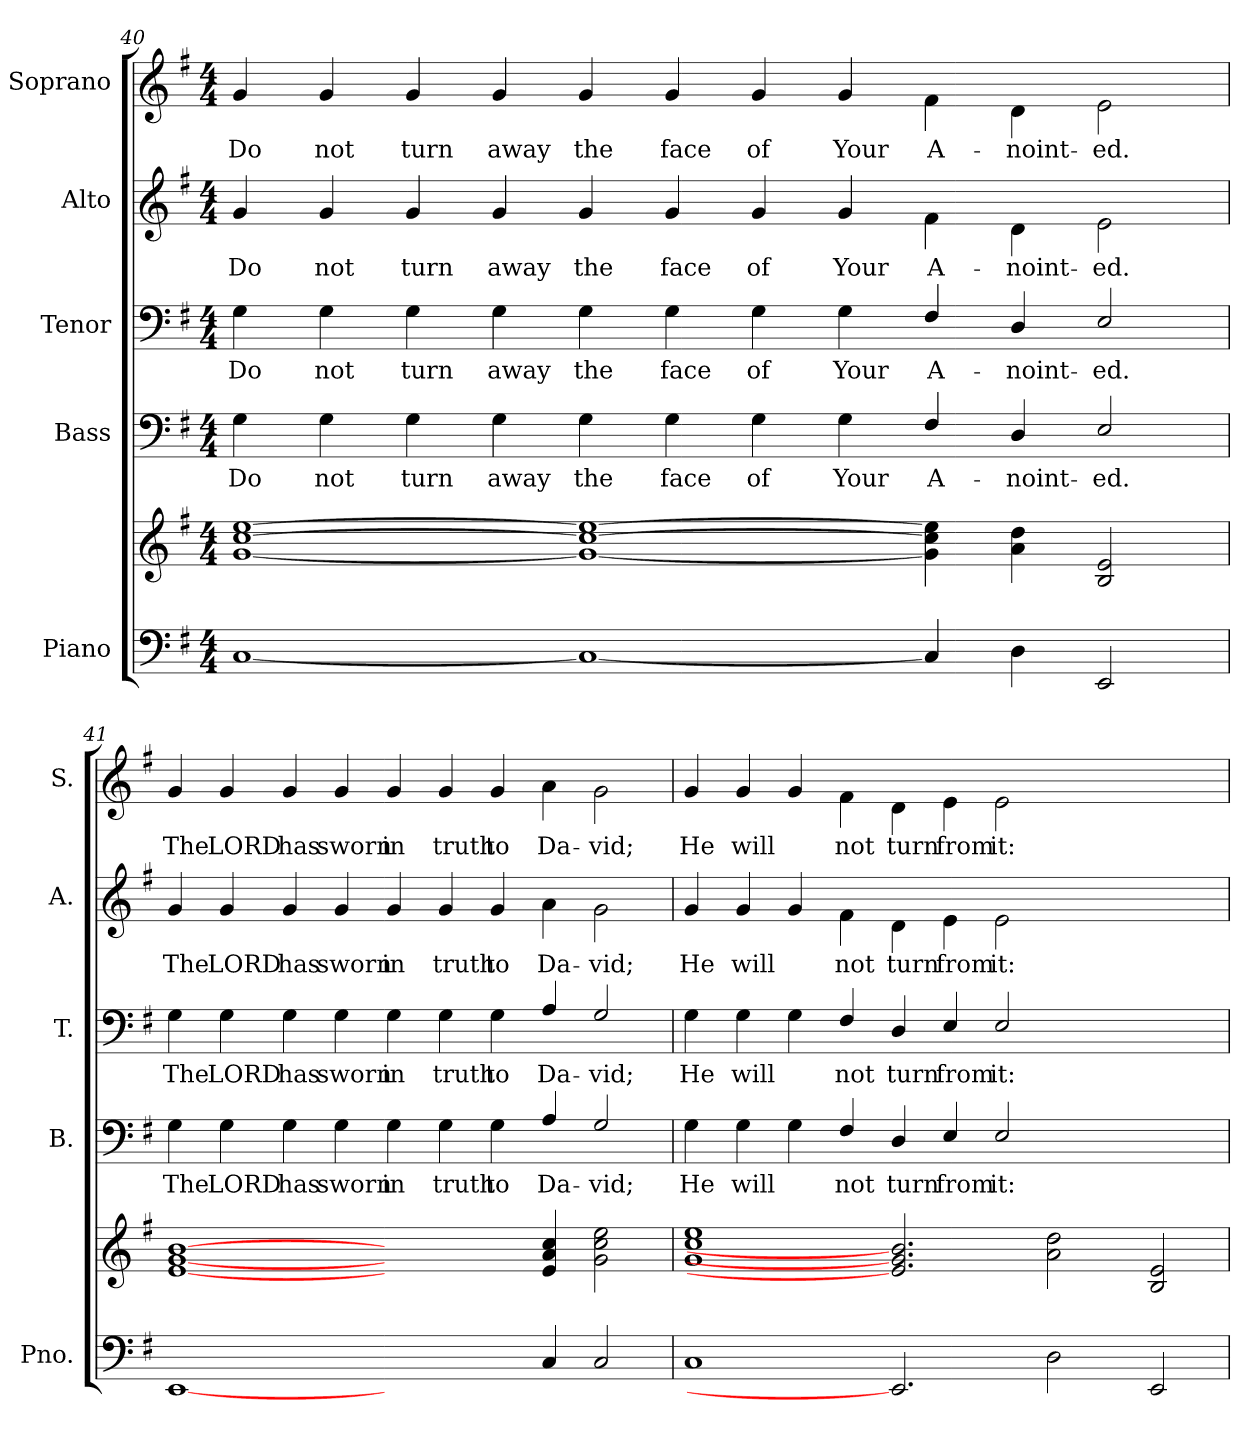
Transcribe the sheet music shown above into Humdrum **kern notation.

**kern	**kern	**kern	**text	**kern	**text	**kern	**text	**kern	**text
*part5	*part5	*part4	*part4	*part3	*part3	*part2	*part2	*part1	*part1
*staff6	*staff5	*staff4	*staff4	*staff3	*staff3	*staff2	*staff2	*staff1	*staff1
*I"Piano	*	*I"Bass	*	*I"Tenor	*	*I"Alto	*	*I"Soprano	*
*I'Pno.	*	*I'B.	*	*I'T.	*	*I'A.	*	*I'S.	*
!!LO:PB:g=z
*clefF4	*clefG2	*clefF4	*	*clefF4	*	*clefG2	*	*clefG2	*
*k[f#]	*k[f#]	*k[f#]	*	*k[f#]	*	*k[f#]	*	*k[f#]	*
*G:	*G:	*G:	*	*G:	*	*G:	*	*G:	*
*M4/4	*M4/4	*M4/4	*	*M4/4	*	*M4/4	*	*M4/4	*
=40	=40	=40	=40	=40	=40	=40	=40	=40	=40
!	!	!	!LO:LY:b:color=#000000	!	!	!	!	!	!
!	!	!	!	!	!LO:LY:b:color=#000000	!	!	!	!
!	!	!	!	!	!	!	!LO:LY:b:color=#000000	!	!
!	!	!	!	!	!	!	!	!	!LO:LY:b:color=#000000
[<1Ci	[<1gi [>1cci [>1eei	4Gi\	Do	4Gi\	Do	4gi/	Do	4gi/	Do
!	!	!	!LO:LY:b:color=#000000	!	!	!	!	!	!
!	!	!	!	!	!LO:LY:b:color=#000000	!	!	!	!
!	!	!	!	!	!	!	!LO:LY:b:color=#000000	!	!
!	!	!	!	!	!	!	!	!	!LO:LY:b:color=#000000
.	.	4Gi\	not	4Gi\	not	4gi/	not	4gi/	not
!	!	!	!LO:LY:b:color=#000000	!	!	!	!	!	!
!	!	!	!	!	!LO:LY:b:color=#000000	!	!	!	!
!	!	!	!	!	!	!	!LO:LY:b:color=#000000	!	!
!	!	!	!	!	!	!	!	!	!LO:LY:b:color=#000000
.	.	4Gi\	turn	4Gi\	turn	4gi/	turn	4gi/	turn
!	!	!	!LO:LY:b:color=#000000	!	!	!	!	!	!
!	!	!	!	!	!LO:LY:b:color=#000000	!	!	!	!
!	!	!	!	!	!	!	!LO:LY:b:color=#000000	!	!
!	!	!	!	!	!	!	!	!	!LO:LY:b:color=#000000
.	.	4Gi\	away	4Gi\	away	4gi/	away	4gi/	away
!	!	!	!LO:LY:b:color=#000000	!	!	!	!	!	!
!	!	!	!	!	!LO:LY:b:color=#000000	!	!	!	!
!	!	!	!	!	!	!	!LO:LY:b:color=#000000	!	!
!	!	!	!	!	!	!	!	!	!LO:LY:b:color=#000000
1Ci_<	1gi_< 1cci_> 1eei_>	4Gi\	the	4Gi\	the	4gi/	the	4gi/	the
!	!	!	!LO:LY:b:color=#000000	!	!	!	!	!	!
!	!	!	!	!	!LO:LY:b:color=#000000	!	!	!	!
!	!	!	!	!	!	!	!LO:LY:b:color=#000000	!	!
!	!	!	!	!	!	!	!	!	!LO:LY:b:color=#000000
.	.	4Gi\	face	4Gi\	face	4gi/	face	4gi/	face
!	!	!	!LO:LY:b:color=#000000	!	!	!	!	!	!
!	!	!	!	!	!LO:LY:b:color=#000000	!	!	!	!
!	!	!	!	!	!	!	!LO:LY:b:color=#000000	!	!
!	!	!	!	!	!	!	!	!	!LO:LY:b:color=#000000
.	.	4Gi\	of	4Gi\	of	4gi/	of	4gi/	of
!	!	!	!LO:LY:b:color=#000000	!	!	!	!	!	!
!	!	!	!	!	!LO:LY:b:color=#000000	!	!	!	!
!	!	!	!	!	!	!	!LO:LY:b:color=#000000	!	!
!	!	!	!	!	!	!	!	!	!LO:LY:b:color=#000000
.	.	4Gi\	Your	4Gi\	Your	4gi/	Your	4gi/	Your
!	!	!	!LO:LY:b:color=#000000	!	!	!	!	!	!
!	!	!	!	!	!LO:LY:b:color=#000000	!	!	!	!
!	!	!	!	!	!	!	!LO:LY:b:color=#000000	!	!
!	!	!	!	!	!	!	!	!	!LO:LY:b:color=#000000
4Ci/]	4gi\] 4cci] 4eei]	4F#i/	A-	4F#i/	A-	4f#i\	A-	4f#i\	A-
!	!	!	!LO:LY:b:color=#000000	!	!	!	!	!	!
!	!	!	!	!	!LO:LY:b:color=#000000	!	!	!	!
!	!	!	!	!	!	!	!LO:LY:b:color=#000000	!	!
!	!	!	!	!	!	!	!	!	!LO:LY:b:color=#000000
4Di\	4ai\ 4ddi	4Di/	-noint-	4Di/	-noint-	4di\	-noint-	4di\	-noint-
!	!	!	!LO:LY:b:color=#000000	!	!	!	!	!	!
!	!	!	!	!	!LO:LY:b:color=#000000	!	!	!	!
!	!	!	!	!	!	!	!LO:LY:b:color=#000000	!	!
!	!	!	!	!	!	!	!	!	!LO:LY:b:color=#000000
2EEi/	2Bi/ 2ei	2Ei/	-ed.	2Ei/	-ed.	2ei\	-ed.	2ei\	-ed.
!!LO:PB:g=z
=41	=41	=41	=41	=41	=41	=41	=41	=41	=41
!	!	!	!LO:LY:b:color=#000000	!	!	!	!	!	!
!	!	!	!	!	!LO:LY:b:color=#000000	!	!	!	!
!	!	!	!	!	!	!	!LO:LY:b:color=#000000	!	!
!	!	!	!	!	!	!	!	!	!LO:LY:b:color=#000000
[1EEi	[1ei [1gi [1bi	4Gi\	The	4Gi\	The	4gi/	The	4gi/	The
!	!	!	!LO:LY:b:color=#000000	!	!	!	!	!	!
!	!	!	!	!	!LO:LY:b:color=#000000	!	!	!	!
!	!	!	!	!	!	!	!LO:LY:b:color=#000000	!	!
!	!	!	!	!	!	!	!	!	!LO:LY:b:color=#000000
.	.	4Gi\	LORD	4Gi\	LORD	4gi/	LORD	4gi/	LORD
!	!	!	!LO:LY:b:color=#000000	!	!	!	!	!	!
!	!	!	!	!	!LO:LY:b:color=#000000	!	!	!	!
!	!	!	!	!	!	!	!LO:LY:b:color=#000000	!	!
!	!	!	!	!	!	!	!	!	!LO:LY:b:color=#000000
.	.	4Gi\	has	4Gi\	has	4gi/	has	4gi/	has
!	!	!	!LO:LY:b:color=#000000	!	!	!	!	!	!
!	!	!	!	!	!LO:LY:b:color=#000000	!	!	!	!
!	!	!	!	!	!	!	!LO:LY:b:color=#000000	!	!
!	!	!	!	!	!	!	!	!	!LO:LY:b:color=#000000
.	.	4Gi\	sworn	4Gi\	sworn	4gi/	sworn	4gi/	sworn
!	!	!	!LO:LY:b:color=#000000	!	!	!	!	!	!
!	!	!	!	!	!LO:LY:b:color=#000000	!	!	!	!
!	!	!	!	!	!	!	!LO:LY:b:color=#000000	!	!
!	!	!	!	!	!	!	!	!	!LO:LY:b:color=#000000
2.ryy	2.ryy	4Gi\	in	4Gi\	in	4gi/	in	4gi/	in
!	!	!	!LO:LY:b:color=#000000	!	!	!	!	!	!
!	!	!	!	!	!LO:LY:b:color=#000000	!	!	!	!
!	!	!	!	!	!	!	!LO:LY:b:color=#000000	!	!
!	!	!	!	!	!	!	!	!	!LO:LY:b:color=#000000
.	.	4Gi\	truth	4Gi\	truth	4gi/	truth	4gi/	truth
!	!	!	!LO:LY:b:color=#000000	!	!	!	!	!	!
!	!	!	!	!	!LO:LY:b:color=#000000	!	!	!	!
!	!	!	!	!	!	!	!LO:LY:b:color=#000000	!	!
!	!	!	!	!	!	!	!	!	!LO:LY:b:color=#000000
.	.	4Gi\	to	4Gi\	to	4gi/	to	4gi/	to
!	!	!	!LO:LY:b:color=#000000	!	!	!	!	!	!
!	!	!	!	!	!LO:LY:b:color=#000000	!	!	!	!
!	!	!	!	!	!	!	!LO:LY:b:color=#000000	!	!
!	!	!	!	!	!	!	!	!	!LO:LY:b:color=#000000
4Ci/	4ei/ 4ai 4cci	4Ai/	Da-	4Ai/	Da-	4ai\	Da-	4ai\	Da-
!	!	!	!LO:LY:b:color=#000000	!	!	!	!	!	!
!	!	!	!	!	!LO:LY:b:color=#000000	!	!	!	!
!	!	!	!	!	!	!	!LO:LY:b:color=#000000	!	!
!	!	!	!	!	!	!	!	!	!LO:LY:b:color=#000000
2Ci/	2gi\ 2cci 2eei	2Gi/	-vid;	2Gi/	-vid;	2gi\	-vid;	2gi\	-vid;
!!LO:PB:g=z
=42	=42	=42	=42	=42	=42	=42	=42	=42	=42
!	!	!	!LO:LY:b:color=#000000	!	!	!	!	!	!
!	!	!	!	!	!LO:LY:b:color=#000000	!	!	!	!
!	!	!	!	!	!	!	!LO:LY:b:color=#000000	!	!
!	!	!	!	!	!	!	!	!	!LO:LY:b:color=#000000
1Ci	1gi 1cci 1eei	4Gi\	He	4Gi\	He	4gi/	He	4gi/	He
!	!	!	!LO:LY:b:color=#000000	!	!	!	!	!	!
!	!	!	!	!	!LO:LY:b:color=#000000	!	!	!	!
!	!	!	!	!	!	!	!LO:LY:b:color=#000000	!	!
!	!	!	!	!	!	!	!	!	!LO:LY:b:color=#000000
.	.	4Gi\	will	4Gi\	will	4gi/	will	4gi/	will
.	.	4Gi\	.	4Gi\	.	4gi/	.	4gi/	.
!	!	!	!LO:LY:b:color=#000000	!	!	!	!	!	!
!	!	!	!	!	!LO:LY:b:color=#000000	!	!	!	!
!	!	!	!	!	!	!	!LO:LY:b:color=#000000	!	!
!	!	!	!	!	!	!	!	!	!LO:LY:b:color=#000000
.	.	4F#i/	not	4F#i/	not	4f#i\	not	4f#i\	not
!	!	!	!LO:LY:b:color=#000000	!	!	!	!	!	!
!	!	!	!	!	!LO:LY:b:color=#000000	!	!	!	!
!	!	!	!	!	!	!	!LO:LY:b:color=#000000	!	!
!	!	!	!	!	!	!	!	!	!LO:LY:b:color=#000000
2.EEi]	2.ei] 2.gi] 2.bi]	4Di/	turn	4Di/	turn	4di\	turn	4di\	turn
!	!	!	!LO:LY:b:color=#000000	!	!	!	!	!	!
!	!	!	!	!	!LO:LY:b:color=#000000	!	!	!	!
!	!	!	!	!	!	!	!LO:LY:b:color=#000000	!	!
!	!	!	!	!	!	!	!	!	!LO:LY:b:color=#000000
.	.	4Ei/	from	4Ei/	from	4ei\	from	4ei\	from
!	!	!	!LO:LY:b:color=#000000	!	!	!	!	!	!
!	!	!	!	!	!LO:LY:b:color=#000000	!	!	!	!
!	!	!	!	!	!	!	!LO:LY:b:color=#000000	!	!
!	!	!	!	!	!	!	!	!	!LO:LY:b:color=#000000
.	.	2Ei/	it:	2Ei/	it:	2ei\	it:	2ei\	it:
2Di\	2ai\ 2ddi	.	.	.	.	.	.	.	.
.	.	2.ryy	.	2.ryy	.	2.ryy	.	2.ryy	.
2EEi/	2Bi/ 2ei	.	.	.	.	.	.	.	.
=	=	=	=	=	=	=	=	=	=
*-	*-	*-	*-	*-	*-	*-	*-	*-	*-
